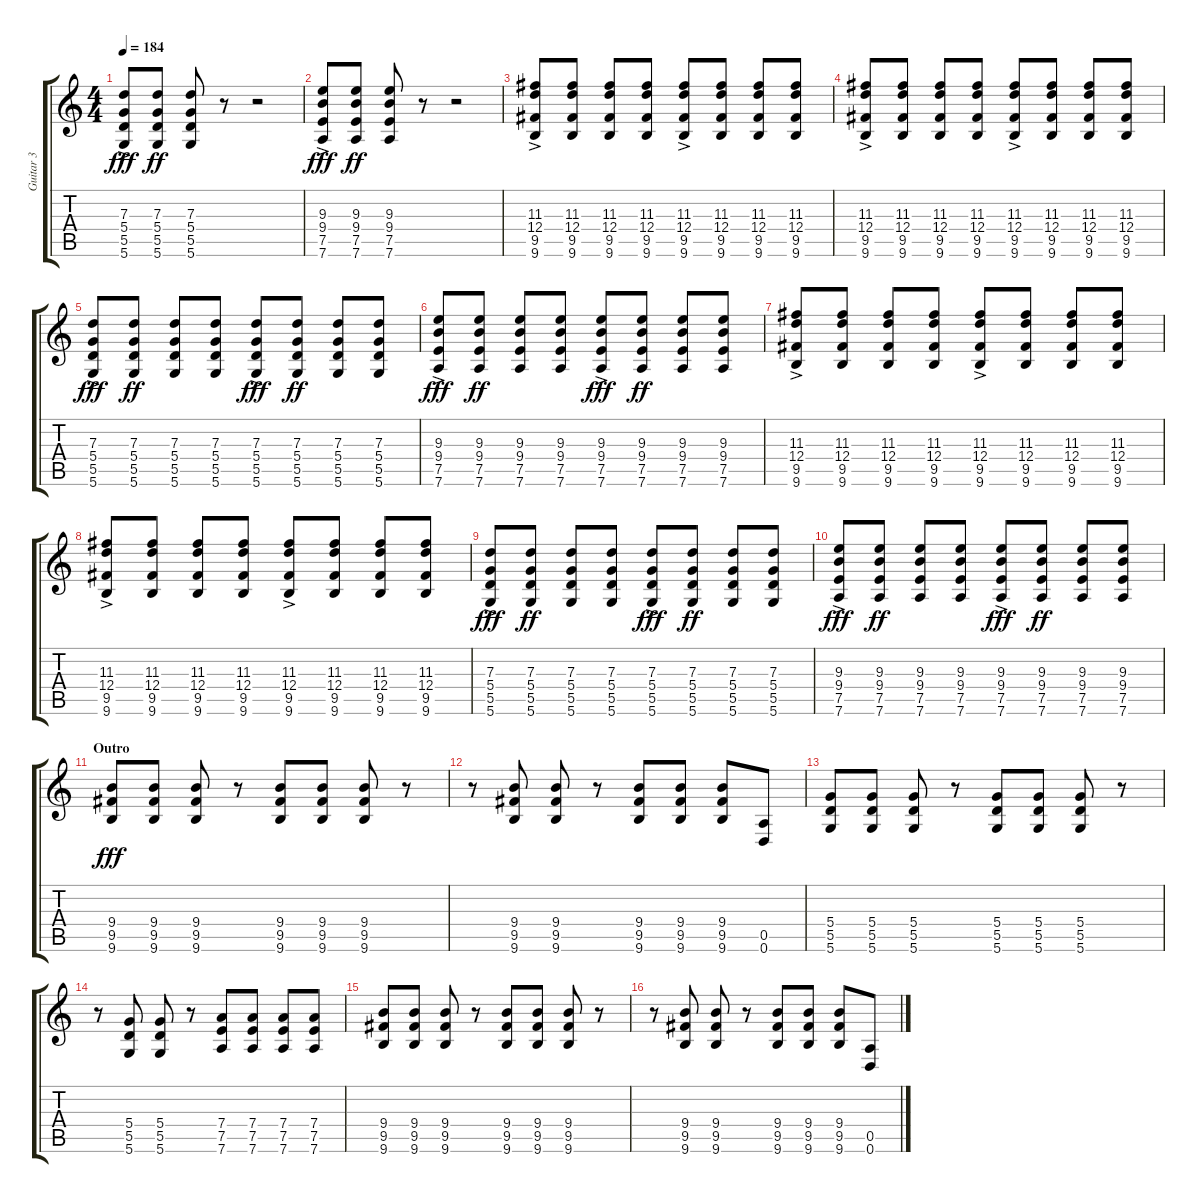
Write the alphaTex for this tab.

\track ("Guitar 3" "Guitar 3") {instrument distortionguitar}
\staff {score tabs}
\tuning (E4 B3 G3 D3 A2 D2) {hide}
\ts (4 4)
\tempo 184
\clef g2
\ks c
(7.3{ac} 5.4{ac} 5.5{ac} 5.6{ac}).8{dy fff} (7.3 5.4 5.5 5.6).8{dy ff} (7.3 5.4 5.5 5.6).8 r.8 r.2 |
(9.3{ac} 9.4{ac} 7.5{ac} 7.6{ac}).8{dy fff} (9.3 9.4 7.5 7.6).8{dy ff} (9.3 9.4 7.5 7.6).8 r.8 r.2 |
(11.3{ac} 12.4{ac} 9.5{ac} 9.6).8 (11.3 12.4 9.5 9.6).8 (11.3 12.4 9.5 9.6).8 (11.3 12.4 9.5 9.6).8 (11.3{ac} 12.4{ac} 9.5{ac} 9.6).8 (11.3 12.4 9.5 9.6).8 (11.3 12.4 9.5 9.6).8 (11.3 12.4 9.5 9.6).8 |
(11.3{ac} 12.4{ac} 9.5{ac} 9.6).8 (11.3 12.4 9.5 9.6).8 (11.3 12.4 9.5 9.6).8 (11.3 12.4 9.5 9.6).8 (11.3{ac} 12.4{ac} 9.5{ac} 9.6).8 (11.3 12.4 9.5 9.6).8 (11.3 12.4 9.5 9.6).8 (11.3 12.4 9.5 9.6).8 |
(7.3{ac} 5.4{ac} 5.5{ac} 5.6{ac}).8{dy fff} (7.3 5.4 5.5 5.6).8{dy ff} (7.3 5.4 5.5 5.6).8 (7.3 5.4 5.5 5.6).8 (7.3{ac} 5.4{ac} 5.5{ac} 5.6{ac}).8{dy fff} (7.3 5.4 5.5 5.6).8{dy ff} (7.3 5.4 5.5 5.6).8 (7.3 5.4 5.5 5.6).8 |
(9.3{ac} 9.4{ac} 7.5{ac} 7.6{ac}).8{dy fff} (9.3 9.4 7.5 7.6).8{dy ff} (9.3 9.4 7.5 7.6).8 (9.3 9.4 7.5 7.6).8 (9.3{ac} 9.4{ac} 7.5{ac} 7.6{ac}).8{dy fff} (9.3 9.4 7.5 7.6).8{dy ff} (9.3 9.4 7.5 7.6).8 (9.3 9.4 7.5 7.6).8 |
(11.3{ac} 12.4{ac} 9.5{ac} 9.6).8 (11.3 12.4 9.5 9.6).8 (11.3 12.4 9.5 9.6).8 (11.3 12.4 9.5 9.6).8 (11.3{ac} 12.4{ac} 9.5{ac} 9.6).8 (11.3 12.4 9.5 9.6).8 (11.3 12.4 9.5 9.6).8 (11.3 12.4 9.5 9.6).8 |
(11.3{ac} 12.4{ac} 9.5{ac} 9.6).8 (11.3 12.4 9.5 9.6).8 (11.3 12.4 9.5 9.6).8 (11.3 12.4 9.5 9.6).8 (11.3{ac} 12.4{ac} 9.5{ac} 9.6).8 (11.3 12.4 9.5 9.6).8 (11.3 12.4 9.5 9.6).8 (11.3 12.4 9.5 9.6).8 |
(7.3{ac} 5.4{ac} 5.5{ac} 5.6{ac}).8{dy fff} (7.3 5.4 5.5 5.6).8{dy ff} (7.3 5.4 5.5 5.6).8 (7.3 5.4 5.5 5.6).8 (7.3{ac} 5.4{ac} 5.5{ac} 5.6{ac}).8{dy fff} (7.3 5.4 5.5 5.6).8{dy ff} (7.3 5.4 5.5 5.6).8 (7.3 5.4 5.5 5.6).8 |
(9.3{ac} 9.4{ac} 7.5{ac} 7.6{ac}).8{dy fff} (9.3 9.4 7.5 7.6).8{dy ff} (9.3 9.4 7.5 7.6).8 (9.3 9.4 7.5 7.6).8 (9.3{ac} 9.4{ac} 7.5{ac} 7.6{ac}).8{dy fff} (9.3 9.4 7.5 7.6).8{dy ff} (9.3 9.4 7.5 7.6).8 (9.3 9.4 7.5 7.6).8 |
\section ("" "Outro")
(9.4 9.5 9.6).8{dy fff instrument distortionguitar} (9.4 9.5 9.6).8 (9.4 9.5 9.6).8 r.8 (9.4 9.5 9.6).8 (9.4 9.5 9.6).8 (9.4 9.5 9.6).8 r.8 |
r.8 (9.4 9.5 9.6).8 (9.4 9.5 9.6).8 r.8 (9.4 9.5 9.6).8 (9.4 9.5 9.6).8 (9.4 9.5 9.6).8 (0.5 0.6).8 |
(5.4 5.5 5.6).8 (5.4 5.5 5.6).8 (5.4 5.5 5.6).8 r.8 (5.4 5.5 5.6).8 (5.4 5.5 5.6).8 (5.4 5.5 5.6).8 r.8 |
r.8 (5.4 5.5 5.6).8 (5.4 5.5 5.6).8 r.8 (7.4 7.5 7.6).8 (7.4 7.5 7.6).8 (7.4 7.5 7.6).8 (7.4 7.5 7.6).8 |
(9.4 9.5 9.6).8{instrument distortionguitar} (9.4 9.5 9.6).8 (9.4 9.5 9.6).8 r.8 (9.4 9.5 9.6).8 (9.4 9.5 9.6).8 (9.4 9.5 9.6).8 r.8 |
r.8 (9.4 9.5 9.6).8 (9.4 9.5 9.6).8 r.8 (9.4 9.5 9.6).8 (9.4 9.5 9.6).8 (9.4 9.5 9.6).8 (0.5 0.6).8
